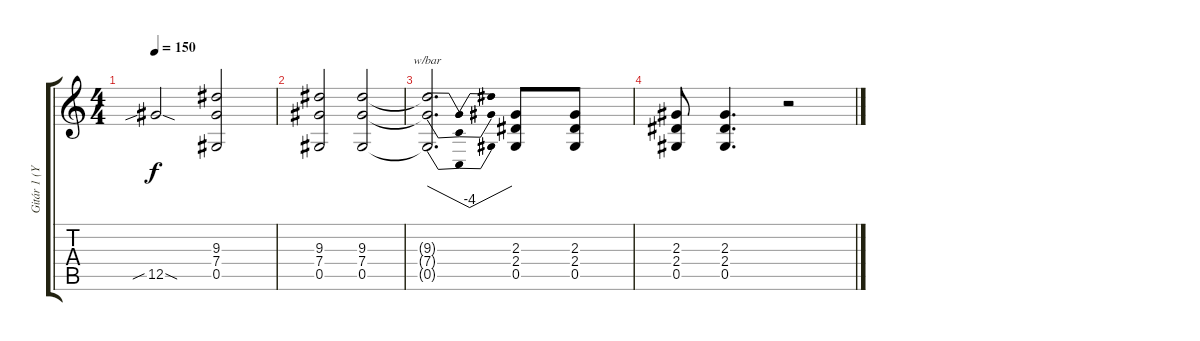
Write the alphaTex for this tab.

\track ("Gitár 1 (Yngwie Malmsteen)" "Gitár 1 (Y") {instrument distortionguitar}
\staff {score tabs}
\tuning (Eb4 Bb3 Gb3 Db3 Ab2 Eb2) {hide}
\ts (4 4)
\tempo 150
\clef g2
\ks c
12.5{sib sod}.2{dy f} (9.3 7.4 0.5).2 |
(9.3 7.4 0.5).2 (9.3 7.4 0.5).2 |
(9.3{t} 7.4{t} 0.5{t}).2{d tbe (dip default 0 0 30 -16 60 0)} (2.3 2.4 0.5).8 (2.3 2.4 0.5).8 |
(2.3 2.4 0.5).8 (2.3 2.4 0.5).4{d} r.2
